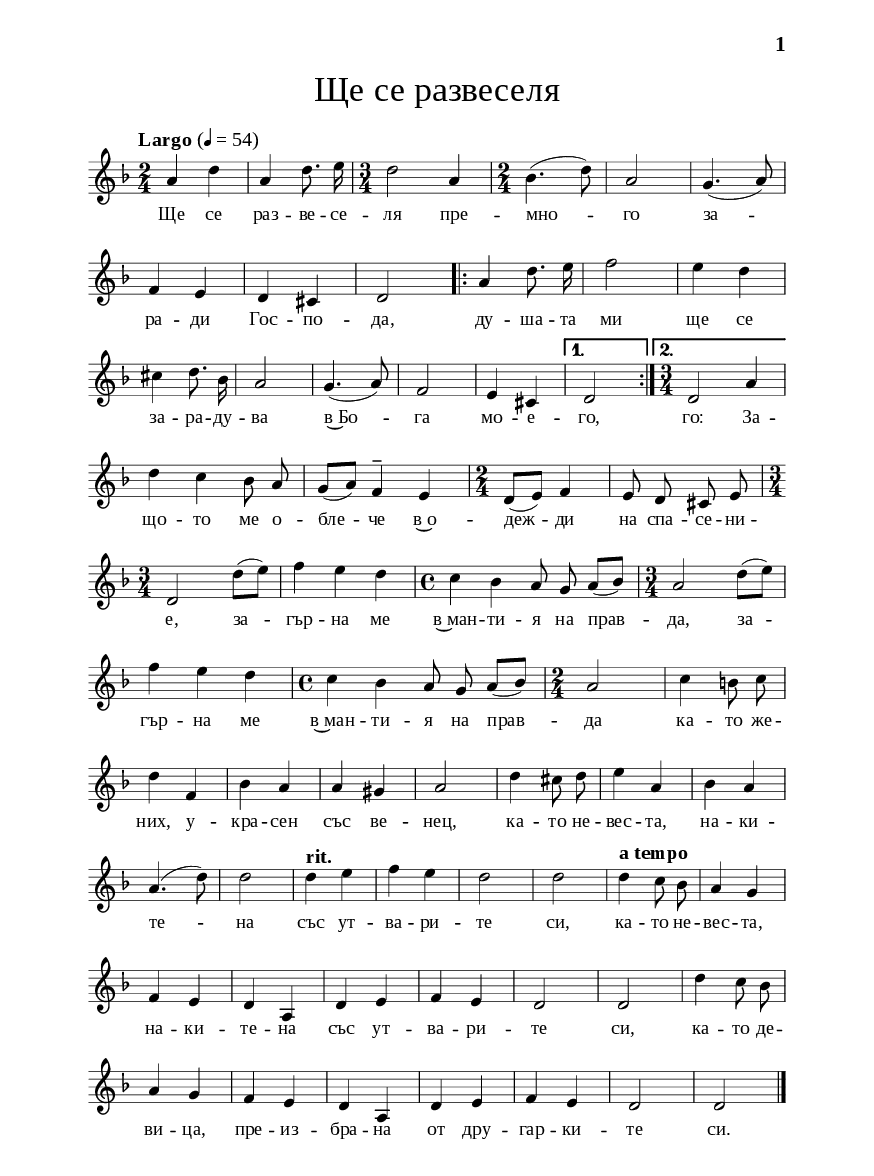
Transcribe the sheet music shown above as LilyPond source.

\version "2.24.4"

% include paper part and global functions
\include "include/globals.ily"

\bookpart {
  \label #'ref021
  \tocItem \markup "Ще се развеселя"
  \paper {
    print-all-headers = ##t
    print-page-number = ##t
    print-first-page-number = ##t


    % put page numbers on the bottom
    oddHeaderMarkup = \markup {

      \fill-line {
        ""
        \if \should-print-page-number  \abs-fontsize #10 {
          \bold \fromproperty #'page:page-number-string

        }
      }
    }
    evenHeaderMarkup = \markup {

      \fill-line {
        \if \should-print-page-number \abs-fontsize #10 {
          \bold  \fromproperty #'page:page-number-string
          ""
        }
      }
    }

    oddFooterMarkup = \markup ""

    evenFooterMarkup = ""
    left-margin = 1.5\cm
    right-margin = 1.5\cm
    top-margin = 1\cm
    bottom-margin = 1.2\cm
    ragged-bottom = ##t % do not spread the staves to fill the whole vertical space
    top-markup-spacing.basic-distance = 6\mm % margin between page number and system for the first page
    top-system-spacing.basic-distance = 10\mm % margin between page number and system for the other pages

    % change distance between staves
    system-system-spacing =
    #'((basic-distance . 14)
       (minimum-distance . 6)
       (padding . 1)
       (stretchability . 12))
  }
  \score {
    \include "include/score-layout.ily"

    \new Voice \absolute {
      \clef treble
      \key d \minor
      \time 2/4
      \tempoFunc "Largo" 4 "54"
      \autoBeamOff

      a'4 d''4 | a'4 d''8. e''16 | \time 3/4 d''2 a'4 | \time 2/4 bes'4. ( d''8 ) | a'2 | g'4. ( a'8 ) | \break

      f'4 e'4 | d'4 cis'4 | d'2 | \repeat volta 2 {
        a'4 d''8. e''16 | f''2 | e''4 d''4  \break

        cis''4 d''8. bes'16 | a'2 | g'4. ( a'8 ) | f'2 | e'4 cis'4 |
      } \alternative { {d'2 } {\time 3/4 d'2 a'4} } \break

      d''4 c''4 bes'8 a'8 | g'8([a'8]) f'4^- e'4 | \time 2/4 d'8([e'8]) f'4 | e'8 d'8 cis'8 e'8 | \break

      \time 3/4 d'2 d''8 ([e''8]) | f''4 e''4 d''4 | \time 4/4 c''4 bes'4 a'8 g'8 a'8([bes'8]) | \time 3/4 a'2 d''8 ([e''8]) | \break

      f''4 e''4 d''4 | \time 4/4 c''4 bes'4 a'8 g'8 a'8 ([bes'8]) | \time 2/4 a'2 | c''4 b'8 c'' | \break

      d''4 f'4 | bes'4 a'4 | a'4 gis'4 | a'2 | d''4 cis''8 d''8 | e''4 a'4 | bes'4 a'4 |

      a'4. ( d''8 ) | d''2 | \tempo "rit." d''4 e''4 | f''4 e''4 | d''2 | d''2 | \tempo "a tempo" d''4 c''8 bes'8 | a'4 g'4 | \break

      f'4 e'4 | d'4 a4 | d'4 e'4 | f'4 e'4 | d'2 | d'2 | d''4 c''8\noBeam bes'8 | \break

      a'4 g'4 | f'4 e'4 | d'4 a4 | d'4 e'4 | f'4 e'4 | d'2 | d'2 | \bar "|."
    }

    \addlyrics {
      Ще се раз -- ве -- се -- ля пре -- мно -- го за --
      ра -- ди Гос -- по -- да, ду -- ша -- та ми ще се
      за -- ра -- ду -- ва в~Бо -- га мо -- е -- го, го: За --
      що -- то ме о -- бле -- че в~o -- деж -- ди на спа -- се -- ни --
      е, за -- гър -- на ме в~ман -- ти -- я на прав -- да, за --
      гър -- на ме в~ман -- ти -- я на прав -- да ка -- то же --
      них, у -- кра -- сен със ве -- нец, ка -- то не -- вес -- та, на -- ки --
      те -- на със ут -- ва -- ри -- те си, ка -- то не -- вес -- та,
      на -- ки -- те -- на със ут -- ва -- ри -- те си, ка -- то де --
      ви -- ца, пре -- из -- бра -- на от дру -- гар -- ки -- те си.
    }

    \header {
      title = \titleFunc #'ref_desc_4 "Ще се развеселя" "Šte se razveselja"
    }

    \midi{}

  } % score


} % bookpart